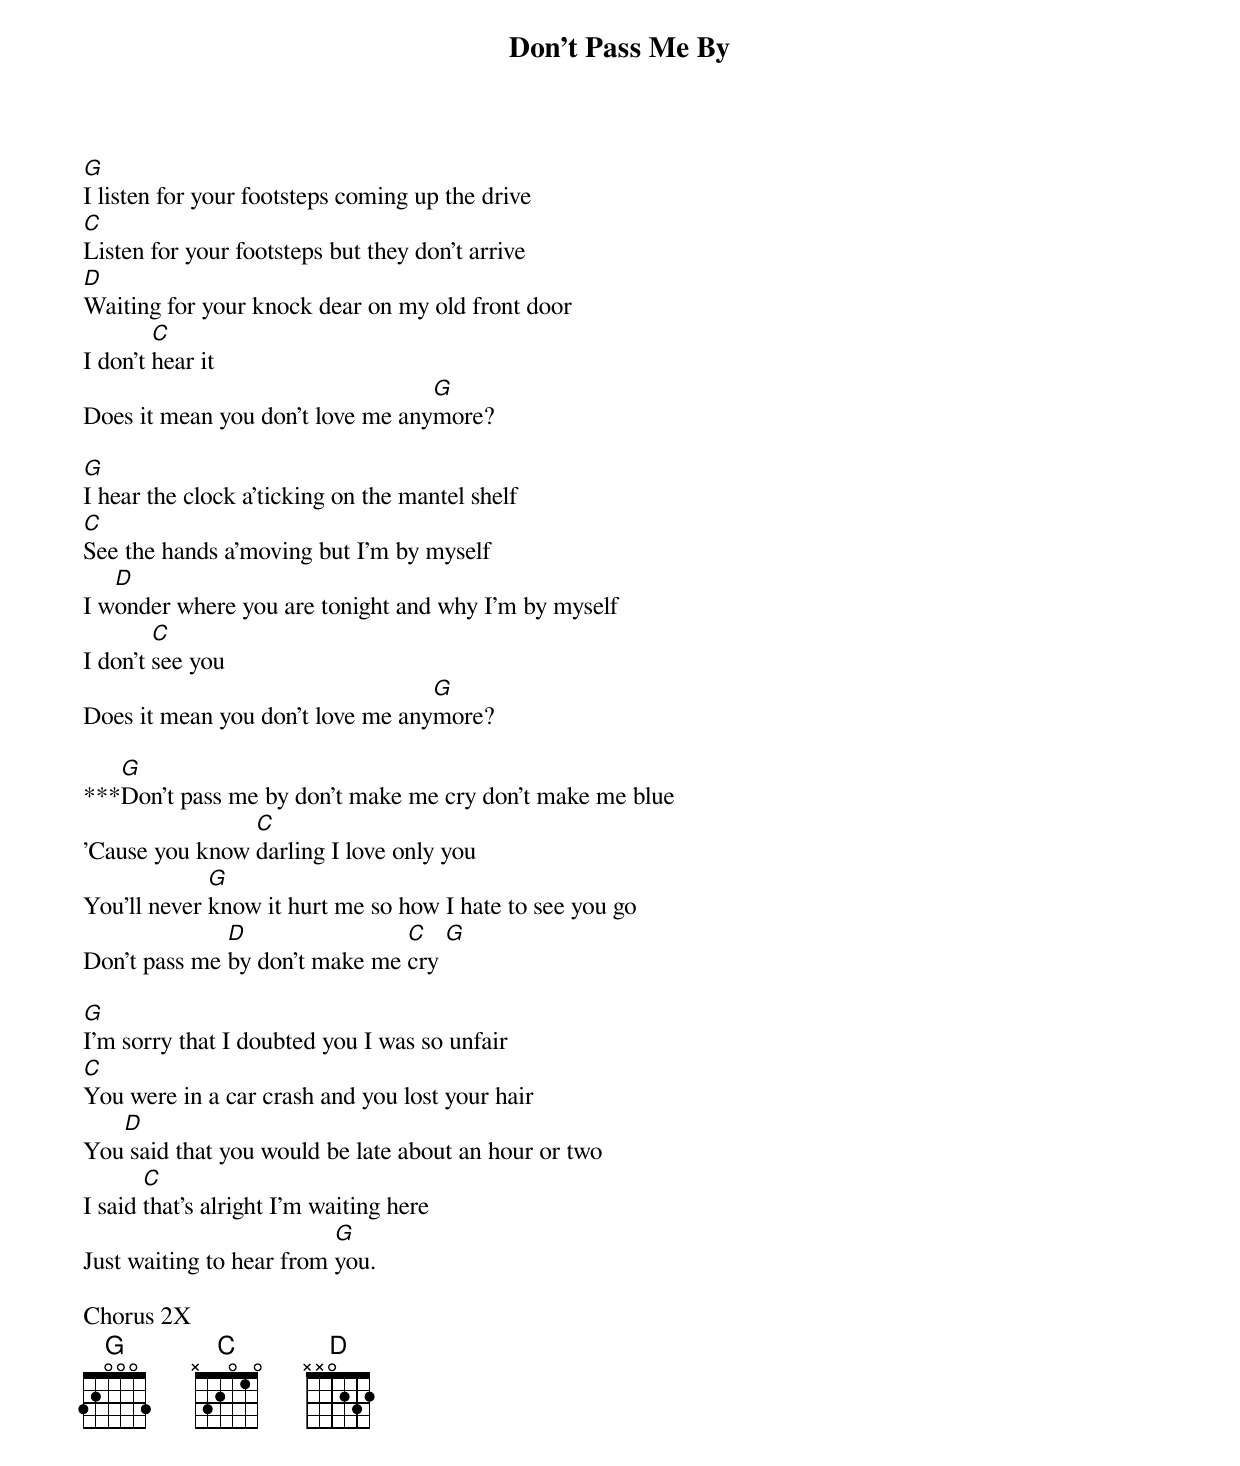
{title:Don't Pass Me By}

[G]I listen for your footsteps coming up the drive
[C]Listen for your footsteps but they don't arrive
[D]Waiting for your knock dear on my old front door
I don't [C]hear it
Does it mean you don't love me any[G]more?

[G]I hear the clock a'ticking on the mantel shelf
[C]See the hands a'moving but I'm by myself
I w[D]onder where you are tonight and why I'm by myself
I don't [C]see you
Does it mean you don't love me any[G]more?

***[G]Don't pass me by don't make me cry don't make me blue
'Cause you know [C]darling I love only you
You'll never [G]know it hurt me so how I hate to see you go
Don't pass me [D]by don't make me [C]cry [G]

[G]I'm sorry that I doubted you I was so unfair
[C]You were in a car crash and you lost your hair
You[D] said that you would be late about an hour or two
I said [C]that's alright I'm waiting here
Just waiting to hear from [G]you.

Chorus 2X
